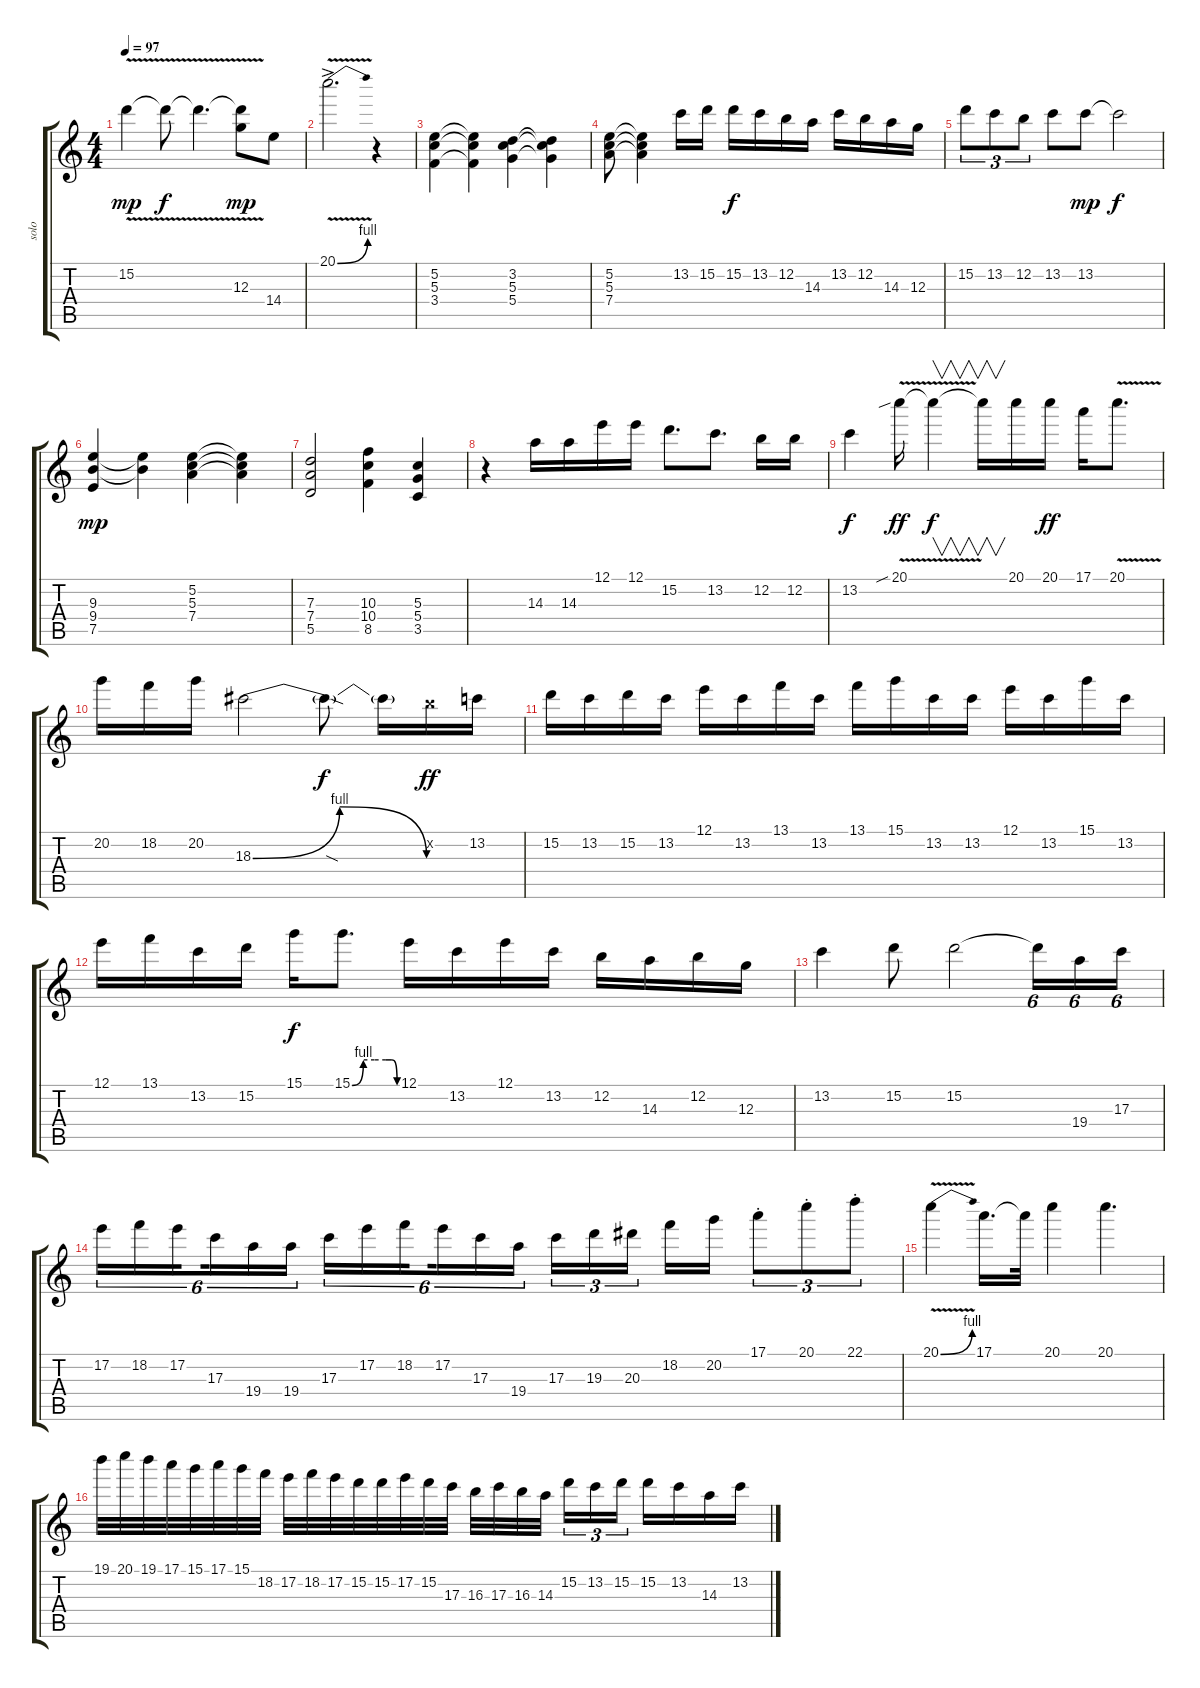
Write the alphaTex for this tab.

\track ("solo" "solo") {instrument distortionguitar}
\staff {score tabs}
\tuning (E4 B3 G3 D3 A2 E2) {hide}
\ts (4 4)
\tempo 97
\clef g2
\ks c
15.2{v}.4{dy mp} 15.2{t}.8{dy f} 15.2{v t}.4{d} (15.2{t} 12.3).8{dy mp} 14.4.8 |
20.1{be (bend 0 0 60 4) v ac}.2{d volume 16 instrument distortionguitar} r.4 |
(5.2 5.3 3.4).4 (5.2{t} 5.3{t} 3.4{t}).4 (3.2 5.3 5.4).4 (3.2{t} 5.3{t} 5.4{t}).4 |
(5.2 5.3 7.4).8 (5.2{t} 5.3{t} 7.4{t}).4 13.2.16 15.2.16 15.2.16{dy f} 13.2.16 12.2.16 14.3.16 13.2.16 12.2.16 14.3.16 12.3.16 |
15.2.8{tu (3 2)} 13.2.8{tu (3 2)} 12.2.8{tu (3 2)} 13.2.8 13.2.8{dy mp} 13.2{t}.2{dy f} |
(9.3 9.4 7.5).4{dy mp} (9.3{t} 9.4{t}).4 (5.2 5.3 7.4).4 (5.2{t} 5.3{t} 7.4{t}).4 |
(7.3 7.4 5.5).2 (10.3 10.4 8.5).4 (5.3 5.4 3.5).4 |
r.4 14.3.16 14.3.16 12.1.16 12.1.16 15.2.8{d} 13.2.8{d} 12.2.16 12.2.16 |
13.2.4{dy f} 20.1{v sib}.16{dy ff} 20.1{t}.4{v dy f} 20.1{t}.16{v} 20.1.16 20.1.16{dy ff} 17.1.16 20.1{v}.8{d} |
20.2.16 18.2.16 20.2.16 18.3{be (bendrelease 0 0 45 4 45 4 60 0)}.2 18.3{sod t}.8{dy f} 18.3{t}.16 12.2{x}.16{dy ff} 13.2.16 |
15.2.16 13.2.16 15.2.16 13.2.16 12.1.16 13.2.16 13.1.16 13.2.16 13.1.16 15.1.16 13.2.16 13.2.16 12.1.16 13.2.16 15.1.16 13.2.16 |
12.1.16 13.1.16 13.2.16 15.2.16 15.1.16{dy f} 15.1{be (custom 0 0 15 4 30 4 45 4 53 4 60 0)}.8{d} 12.1.16 13.2.16 12.1.16 13.2.16 12.2.16 14.3.16 12.2.16 12.3.16 |
13.2.4 15.2.8 15.2.2 15.2{t}.16{tu (6 4)} 19.4.16{tu (6 4)} 17.3.16{tu (6 4)} |
17.2.16{tu (6 4)} 18.2.16{tu (6 4)} 17.2.16{tu (6 4) beam splitsecondary} 17.3.16{tu (6 4)} 19.4.16{tu (6 4)} 19.4.16{tu (6 4)} 17.3.16{tu (6 4)} 17.2.16{tu (6 4)} 18.2.16{tu (6 4) beam splitsecondary} 17.2.16{tu (6 4)} 17.3.16{tu (6 4)} 19.4.16{tu (6 4)} 17.3.16{tu (3 2)} 19.3.16{tu (3 2)} 20.3.16{tu (3 2) beam splitsecondary} 18.2.16 20.2.16 17.1{st}.8{tu (3 2)} 20.1{st}.8{tu (3 2)} 22.1{st}.8{tu (3 2)} |
20.1{be (bend 0 0 60 4) v}.4 17.1.16{d} 17.1{t}.32 20.1.4 20.1.4{d} |
19.1.32 20.1.32 19.1.32 17.1.32 15.1.32 17.1.32 15.1.32 18.2.32 17.2.32 18.2.32 17.2.32 15.2.32 15.2.32 17.2.32 15.2.32 17.3.32 16.3.32 17.3.32 16.3.32 14.3.32{beam splitsecondary} 15.2.16{tu (3 2)} 13.2.16{tu (3 2)} 15.2.16{tu (3 2)} 15.2.16 13.2.16 14.3.16 13.2.16
